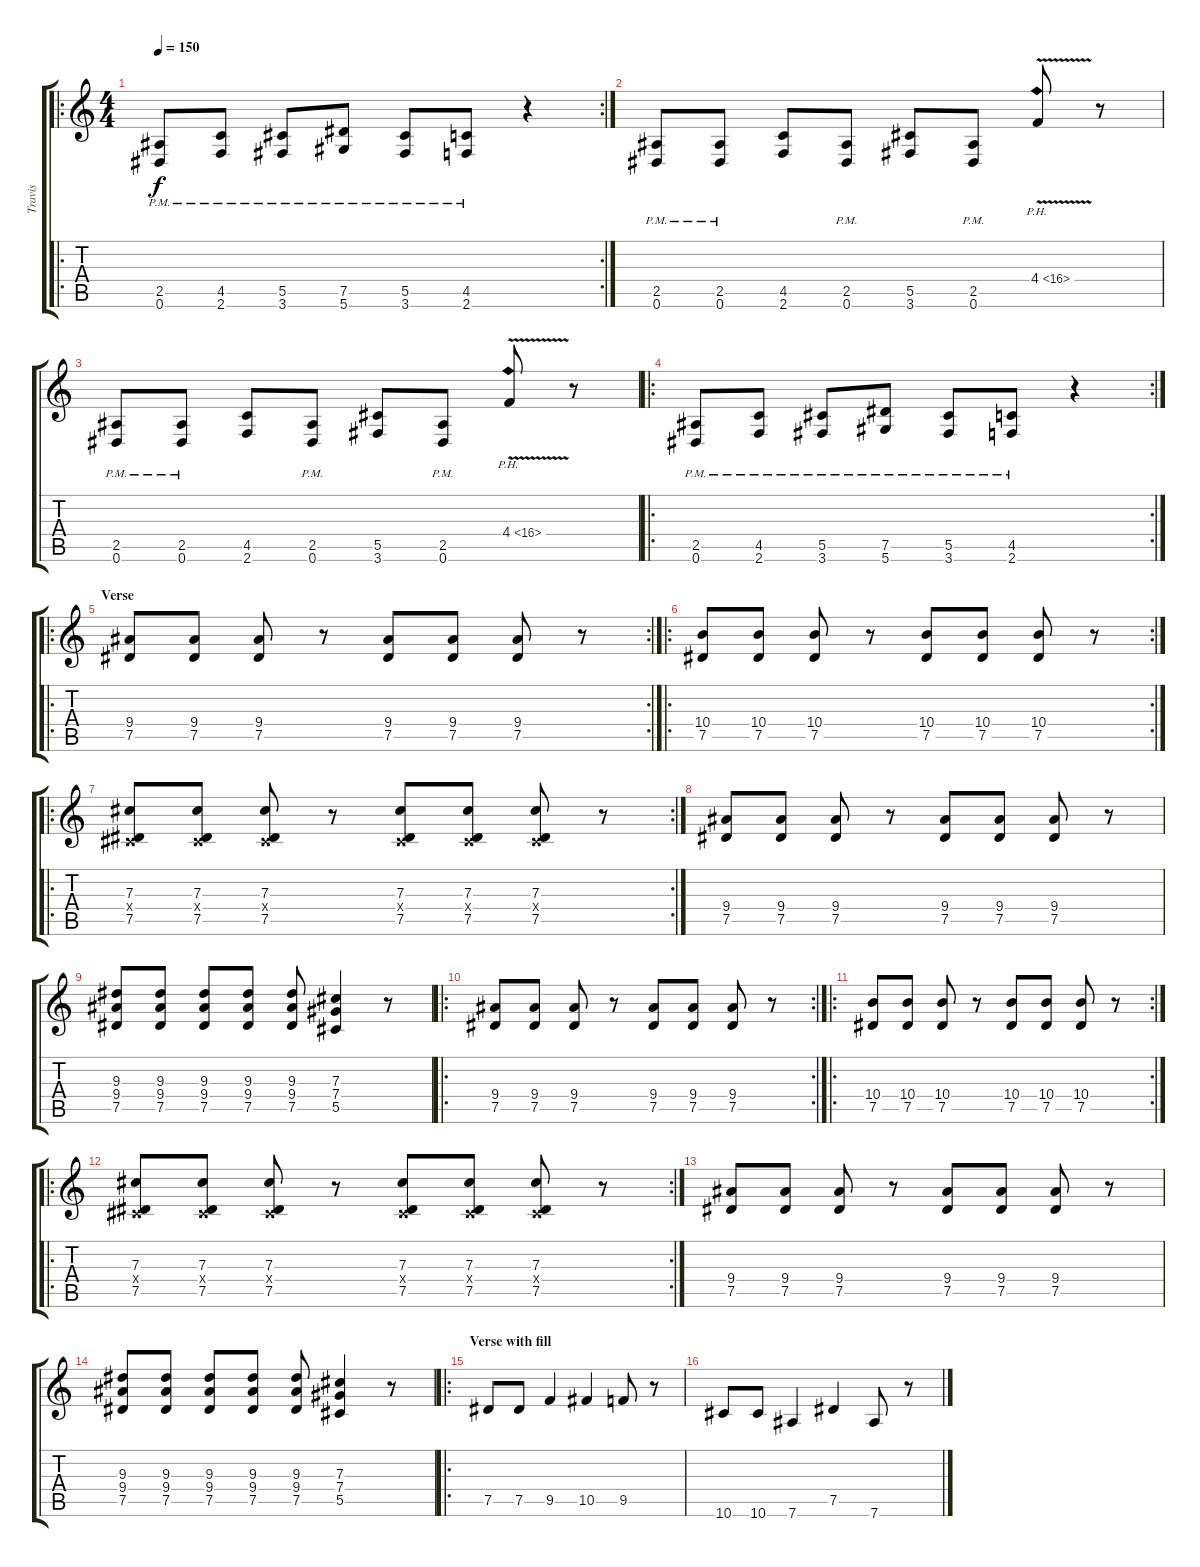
\track ("Travis" "Travis") {instrument distortionguitar}
\staff {score tabs}
\tuning (Eb4 Bb3 Gb3 Db3 Ab2 Eb2) {hide}
\ro
\rc 2
\ts (4 4)
\tempo 150
\clef g2
\ks c
(2.5{pm} 0.6{pm}).8{dy f} (4.5{pm} 2.6{pm}).8 (5.5{pm} 3.6{pm}).8 (7.5{pm} 5.6{pm}).8 (5.5{pm} 3.6{pm}).8 (4.5{pm} 2.6{pm}).8 r.4 |
(2.5{pm} 0.6{pm}).8 (2.5{pm} 0.6{pm}).8 (4.5 2.6).8 (2.5{pm} 0.6{pm}).8 (5.5 3.6).8 (2.5{pm} 0.6{pm}).8 4.4{ph 12 v}.8 r.8 |
(2.5{pm} 0.6{pm}).8 (2.5{pm} 0.6{pm}).8 (4.5 2.6).8 (2.5{pm} 0.6{pm}).8 (5.5 3.6).8 (2.5{pm} 0.6{pm}).8 4.4{ph 12 v}.8 r.8 |
\ro
\rc 2
(2.5{pm} 0.6{pm}).8 (4.5{pm} 2.6{pm}).8 (5.5{pm} 3.6{pm}).8 (7.5{pm} 5.6{pm}).8 (5.5{pm} 3.6{pm}).8 (4.5{pm} 2.6{pm}).8 r.4 |
\ro
\rc 2
\section ("" "Verse")
(9.4 7.5).8 (9.4 7.5).8 (9.4 7.5).8 r.8 (9.4 7.5).8 (9.4 7.5).8 (9.4 7.5).8 r.8 |
\ro
\rc 2
(10.4 7.5).8 (10.4 7.5).8 (10.4 7.5).8 r.8 (10.4 7.5).8 (10.4 7.5).8 (10.4 7.5).8 r.8 |
\ro
\rc 2
(7.3 0.4{x} 7.5).8 (7.3 0.4{x} 7.5).8 (7.3 0.4{x} 7.5).8 r.8 (7.3 0.4{x} 7.5).8 (7.3 0.4{x} 7.5).8 (7.3 0.4{x} 7.5).8 r.8 |
(9.4 7.5).8 (9.4 7.5).8 (9.4 7.5).8 r.8 (9.4 7.5).8 (9.4 7.5).8 (9.4 7.5).8 r.8 |
(9.3 9.4 7.5).8 (9.3 9.4 7.5).8 (9.3 9.4 7.5).8 (9.3 9.4 7.5).8 (9.3 9.4 7.5).8 (7.3 7.4 5.5).4 r.8 |
\ro
\rc 2
(9.4 7.5).8 (9.4 7.5).8 (9.4 7.5).8 r.8 (9.4 7.5).8 (9.4 7.5).8 (9.4 7.5).8 r.8 |
\ro
\rc 2
(10.4 7.5).8 (10.4 7.5).8 (10.4 7.5).8 r.8 (10.4 7.5).8 (10.4 7.5).8 (10.4 7.5).8 r.8 |
\ro
\rc 2
(7.3 0.4{x} 7.5).8 (7.3 0.4{x} 7.5).8 (7.3 0.4{x} 7.5).8 r.8 (7.3 0.4{x} 7.5).8 (7.3 0.4{x} 7.5).8 (7.3 0.4{x} 7.5).8 r.8 |
(9.4 7.5).8 (9.4 7.5).8 (9.4 7.5).8 r.8 (9.4 7.5).8 (9.4 7.5).8 (9.4 7.5).8 r.8 |
(9.3 9.4 7.5).8 (9.3 9.4 7.5).8 (9.3 9.4 7.5).8 (9.3 9.4 7.5).8 (9.3 9.4 7.5).8 (7.3 7.4 5.5).4 r.8 |
\ro
\section ("" "Verse with fill")
7.5.8 7.5.8 9.5.4 10.5.4 9.5.8 r.8 |
10.6.8 10.6.8 7.6.4 7.5.4 7.6.8 r.8
